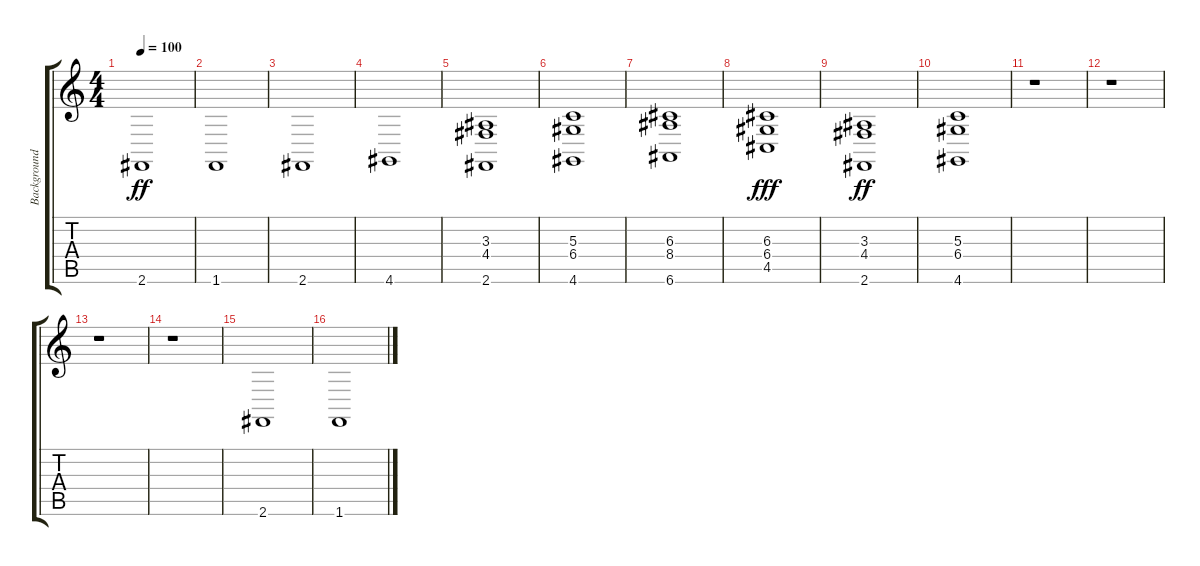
\track ("Background" "Background") {instrument synthstrings1}
\staff {score tabs}
\tuning (E4 B3 G3 D3 A2 E2) {hide}
\ts (4 4)
\tempo 100
\clef g2
\ks c
2.6.1{dy ff} |
1.6.1 |
2.6.1 |
4.6.1 |
(3.3 4.4 2.6).1 |
(5.3 6.4 4.6).1 |
(6.3 8.4 6.6).1 |
(6.3 6.4 4.5).1{dy fff} |
(3.3 4.4 2.6).1{dy ff} |
(5.3 6.4 4.6).1 |
r.1 |
r.1 |
r.1 |
r.1 |
2.6.1 |
1.6.1
